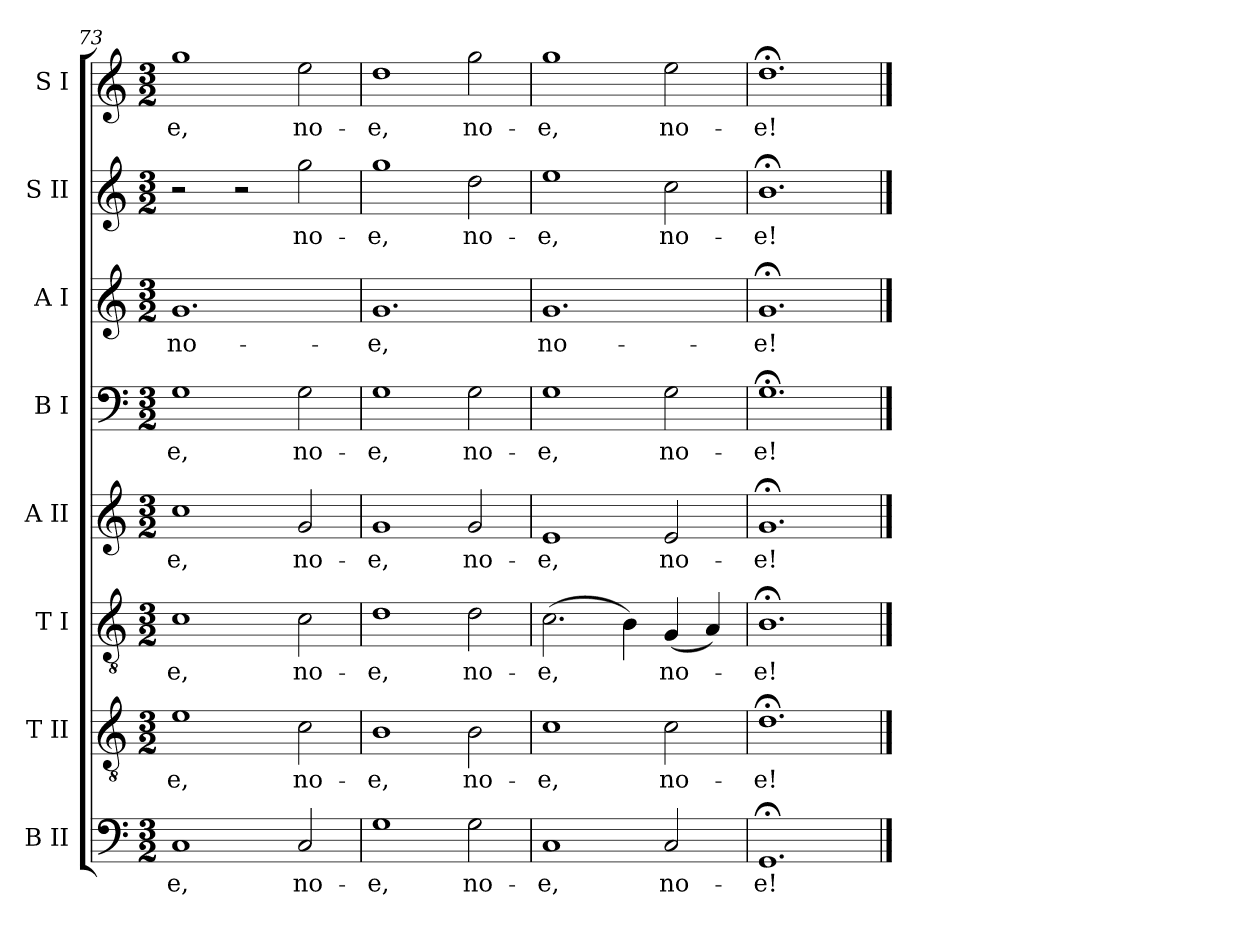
**kern	**text	**kern	**text	**kern	**text	**kern	**text	**kern	**text	**kern	**text	**kern	**text	**kern	**text
*part8	*part8	*part7	*part7	*part6	*part6	*part5	*part5	*part4	*part4	*part3	*part3	*part2	*part2	*part1	*part1
*staff8	*staff8	*staff7	*staff7	*staff6	*staff6	*staff5	*staff5	*staff4	*staff4	*staff3	*staff3	*staff2	*staff2	*staff1	*staff1
*I"B II	*	*I"T II	*	*I"T I	*	*I"A II	*	*I"B I	*	*I"A I	*	*I"S II	*	*I"S I	*
*I'B II	*	*I'T II	*	*I'T I	*	*I'A II	*	*I'B I	*	*I'A I	*	*I'S II	*	*I'S I	*
*clefF4	*	*clefGv2	*	*clefGv2	*	*clefG2	*	*clefF4	*	*clefG2	*	*clefG2	*	*clefG2	*
*k[]	*	*k[]	*	*k[]	*	*k[]	*	*k[]	*	*k[]	*	*k[]	*	*k[]	*
*C:	*	*C:	*	*C:	*	*C:	*	*C:	*	*C:	*	*C:	*	*C:	*
*M3/2	*	*M3/2	*	*M3/2	*	*M3/2	*	*M3/2	*	*M3/2	*	*M3/2	*	*M3/2	*
=73	=73	=73	=73	=73	=73	=73	=73	=73	=73	=73	=73	=73	=73	=73	=73
!	!LO:LY:b	!	!LO:LY:b	!	!LO:LY:b	!	!LO:LY:b	!	!LO:LY:b	!	!LO:LY:b	!	!	!	!LO:LY:b
1C	-e,	1e	-e,	1c	-e,	1cc	-e,	1G	-e,	1.g	no-	2r	.	1gg	-e,
.	.	.	.	.	.	.	.	.	.	.	.	2r	.	.	.
!	!LO:LY:b	!	!LO:LY:b	!	!LO:LY:b	!	!LO:LY:b	!	!LO:LY:b	!	!	!	!LO:LY:b	!	!LO:LY:b
2C	no-	2c	no-	2c	no-	2g	no-	2G	no-	.	.	2gg	no-	2ee	no-
=74	=74	=74	=74	=74	=74	=74	=74	=74	=74	=74	=74	=74	=74	=74	=74
!	!LO:LY:b	!	!LO:LY:b	!	!LO:LY:b	!	!LO:LY:b	!	!LO:LY:b	!	!LO:LY:b	!	!LO:LY:b	!	!LO:LY:b
1G	-e,	1B	-e,	1d	-e,	1g	-e,	1G	-e,	1.g	-e,	1gg	-e,	1dd	-e,
!	!LO:LY:b	!	!LO:LY:b	!	!LO:LY:b	!	!LO:LY:b	!	!LO:LY:b	!	!	!	!LO:LY:b	!	!LO:LY:b
2G	no-	2B	no-	2d	no-	2g	no-	2G	no-	.	.	2dd	no-	2gg	no-
=75	=75	=75	=75	=75	=75	=75	=75	=75	=75	=75	=75	=75	=75	=75	=75
!	!LO:LY:b	!	!LO:LY:b	!	!LO:LY:b	!	!LO:LY:b	!	!LO:LY:b	!	!LO:LY:b	!	!LO:LY:b	!	!LO:LY:b
1C	-e,	1c	-e,	(>2.c	-e,	1e	-e,	1G	-e,	1.g	no-	1ee	-e,	1gg	-e,
.	.	.	.	4B)	.	.	.	.	.	.	.	.	.	.	.
!	!LO:LY:b	!	!LO:LY:b	!	!LO:LY:b	!	!LO:LY:b	!	!LO:LY:b	!	!	!	!LO:LY:b	!	!LO:LY:b
2C	no-	2c	no-	(<4G	no-	2e	no-	2G	no-	.	.	2cc	no-	2ee	no-
.	.	.	.	4A)	.	.	.	.	.	.	.	.	.	.	.
=76	=76	=76	=76	=76	=76	=76	=76	=76	=76	=76	=76	=76	=76	=76	=76
!	!LO:LY:b	!	!LO:LY:b	!	!LO:LY:b	!	!LO:LY:b	!	!LO:LY:b	!	!LO:LY:b	!	!LO:LY:b	!	!LO:LY:b
1.GG;<	-e!	1.d;<	-e!	1.B;<	e!	1.g;<	-e!	1.G;<	-e!	1.g;<	-e!	1.b;<	-e!	1.dd;<	-e!
==	==	==	==	==	==	==	==	==	==	==	==	==	==	==	==
*-	*-	*-	*-	*-	*-	*-	*-	*-	*-	*-	*-	*-	*-	*-	*-
